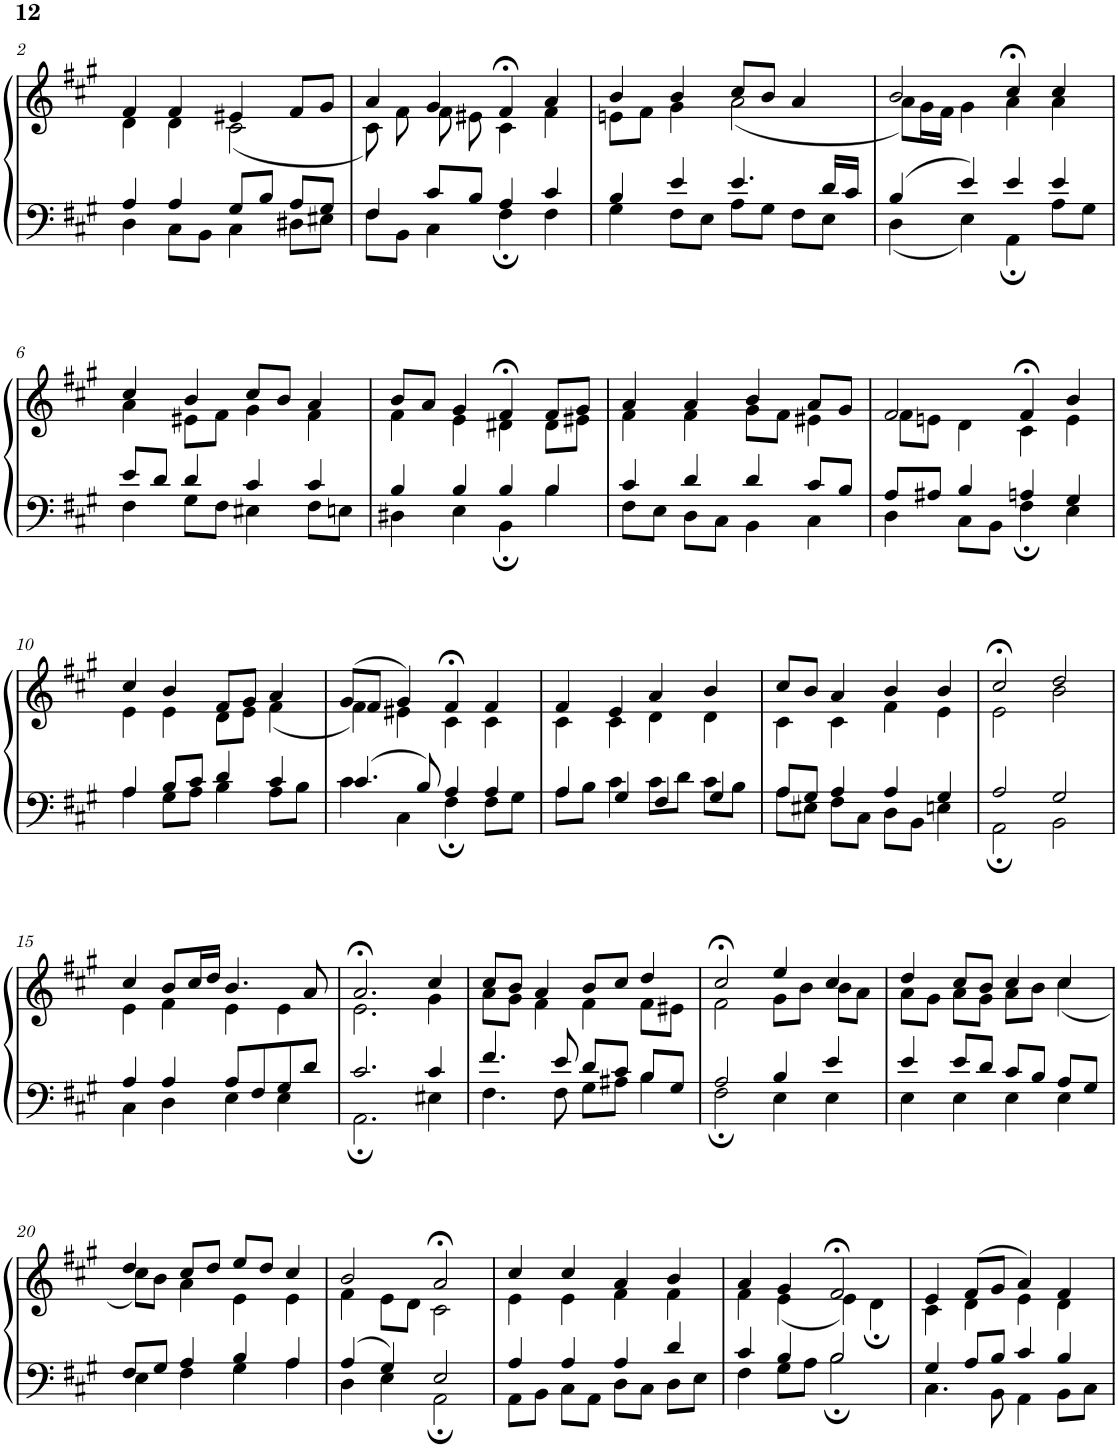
**kern	**kern
*part1	*part1
*staff2	*staff1
*I"Piano	*
*I'Pno	*
!!LO:PB:g=z
*clefF4	*clefG2
*k[f#c#g#]	*k[f#c#g#]
*M4/4	*M4/4
*met(c)	*met(c)
=2	=2
*^	*^
4A/	4D\	4f#/	4d\
4A/	8C#\L	4f#/	4d\
.	8BB\J	.	.
8G#/L	4C#\	4e#X/	(<2c#\
8B/J	.	.	.
8A/L	8D#X\L	8f#/L	.
8G#/J	8E#X\J	8g#/J	.
=3	=3	=3	=3
4F#/	8F#\L	4a/	8c#\)
.	8BB\J	.	8f#\
8c#/L	4C#\	4g#/	8f#\
8B/J	.	.	8e#X\
4A/	4F#;\	4f#;</	4c#\
4c#/	4F#\	4a/	4f#\
=4	=4	=4	=4
4B/	4G#\	4b/	8en\L
.	.	.	8f#\J
4e/	8F#\L	4b/	4g#\
.	8E\J	.	.
4.e/	8A\L	8cc#/L	(<2a\
.	8G#\J	8b/J	.
.	8F#\L	4a/	.
16d/LL	8E\J	.	.
16c#/JJ	.	.	.
=5	=5	=5	=5
4B/	4D\	2b/	8a\L)
.	.	.	16g#\L
.	.	.	16f#\JJ
4e/	4E\	.	4g#\
4e/	4AA;\	4cc#;</	4a\
4e/	8A\L	4cc#/	4a\
.	8G#\J	.	.
!!LO:LB:g=z	!!
=6	=6	=6	=6
8e/L	4F#\	4cc#/	4a\
8d/J	.	.	.
4d/	8G#\L	4b/	8e#X\L
.	8F#\J	.	8f#\J
4c#/	4E#X\	8cc#/L	4g#\
.	.	8b/J	.
4c#/	8F#\L	4a/	4f#\
.	8En\J	.	.
=7	=7	=7	=7
4B/	4D#X\	8b/L	4f#\
.	.	8a/J	.
4B/	4E\	4g#/	4e\
4B/	4BB;\	4f#;</	4d#X\
4B/	4B\	8f#/L	8d#\L
.	.	8g#/J	8e#X\J
=8	=8	=8	=8
4c#/	8F#\L	4a/	4f#\
.	8E\J	.	.
4d/	8D\L	4a/	4f#\
.	8C#\J	.	.
4d/	4BB\	4b/	8g#\L
.	.	.	8f#\J
8c#/L	4C#\	8a/L	4e#X\
8B/J	.	8g#/J	.
=9	=9	=9	=9
8A/L	4D\	2f#/	8f#\L
8A#X/J	.	.	8en\J
4B/	8C#\L	.	4d\
.	8BB\J	.	.
4An/	4F#;\	4f#;</	4c#\
4G#/	4E\	4b/	4e\
!!LO:LB:g=z	!!
=10	=10	=10	=10
4A/	4A\	4cc#/	4e\
8B/L	8G#\L	4b/	4e\
8c#/J	8A\J	.	.
4d/	4B\	8f#/L	8d\L
.	.	8g#/J	8e\J
4c#/	8A\L	4a/	(<4f#\
.	8B\J	.	.
=11	=11	=11	=11
4.c#/	4c#\	(>8g#/L	4f#\)
.	.	8f#/J	.
.	4C#\	4g#/)	4e#X\
8B/	.	.	.
4A/	4F#;\	4f#;</	4c#\
4A/	8F#\L	4f#/	4c#\
.	8G#\J	.	.
=12	=12	=12	=12
4A/	8A\L	4f#/	4c#\
.	8B\J	.	.
4G#/	4c#\	4e/	4c#\
4F#/	8c#\L	4a/	4d\
.	8d\J	.	.
4G#/	8c#\L	4b/	4d\
.	8B\J	.	.
=13	=13	=13	=13
8A/L	8A\L	8cc#/L	4c#\
8G#/J	8E#X\J	8b/J	.
4A/	8F#\L	4a/	4c#\
.	8C#\J	.	.
4A/	8D\L	4b/	4f#\
.	8BB\J	.	.
4G#/	4En\	4b/	4e\
=14	=14	=14	=14
2A/	2AA;\	2cc#;</	2e\
2G#/	2BB\	2dd/	2b\
!!LO:LB:g=z	!!
=15	=15	=15	=15
4A/	4C#\	4cc#/	4e\
4A/	4D\	8b/L	4f#\
.	.	16cc#/L	.
.	.	16dd/JJ	.
8A/L	4E\	4.b/	4e\
8F#/	.	.	.
8G#/	4E\	.	4e\
8d/J	.	8a/	.
=16	=16	=16	=16
2.c#/	2.AA;\	2.a;</	2.e\
4c#/	4E#X\	4cc#/	4g#\
=17	=17	=17	=17
4.f#/	4.F#\	8cc#/L	8a\L
.	.	8b/J	8g#\J
.	.	4a/	4f#\
8e/	8F#\	.	.
8d/L	8G#\L	8b/L	4f#\
8c#/J	8A#X\J	8cc#/J	.
8B/L	4B\	4dd/	8f#\L
8G#/J	.	.	8e#X\J
=18	=18	=18	=18
2A/	2F#;\	2cc#;</	2f#\
4B/	4E\	4ee/	8g#\L
.	.	.	8b\J
4e/	4E\	4cc#/	8b\L
.	.	.	8a\J
=19	=19	=19	=19
4e/	4E\	4dd/	8a\L
.	.	.	8g#\J
8e/L	4E\	8cc#/L	8a\L
8d/J	.	8b/J	8g#\J
8c#/L	4E\	4cc#/	8a\L
8B/J	.	.	8b\J
8A/L	4E\	4cc#/	(<4cc#\
8G#/J	.	.	.
!!LO:LB:g=z	!!
=20	=20	=20	=20
8F#/L	4E\	4dd/	8cc#\L)
8G#/J	.	.	8b\J
4A/	4F#\	8cc#/L	4a\
.	.	8dd/J	.
4B/	4G#\	8ee/L	4e\
.	.	8dd/J	.
4A/	4A\	4cc#/	4e\
=21	=21	=21	=21
4A/	4D\	2b/	4f#\
4G#/	4E\	.	8e\L
.	.	.	8d\J
2E/	2AA;\	2a;</	2c#\
=22	=22	=22	=22
4A/	8AA\L	4cc#/	4e\
.	8BB\J	.	.
4A/	8C#\L	4cc#/	4e\
.	8AA\J	.	.
4A/	8D\L	4a/	4f#\
.	8C#\J	.	.
4d/	8D\L	4b/	4f#\
.	8E\J	.	.
=23	=23	=23	=23
4c#/	4F#\	4a/	4f#\
4B/	8G#\L	4g#/	(<4e\
.	8A\J	.	.
2B/	2B;\	2f#;</	4e\)
.	.	.	4d;\
=24	=24	=24	=24
4G#/	4.C#\	4e/	4c#\
8A/L	.	(>8f#/L	4d\
8B/J	8BB\	8g#/J	.
4c#/	4AA\	4a/)	4e\
4B/	8BB\L	4f#/	4d\
.	8C#\J	.	.
*v	*v	*	*
*	*v	*v
=	=
*-	*-
